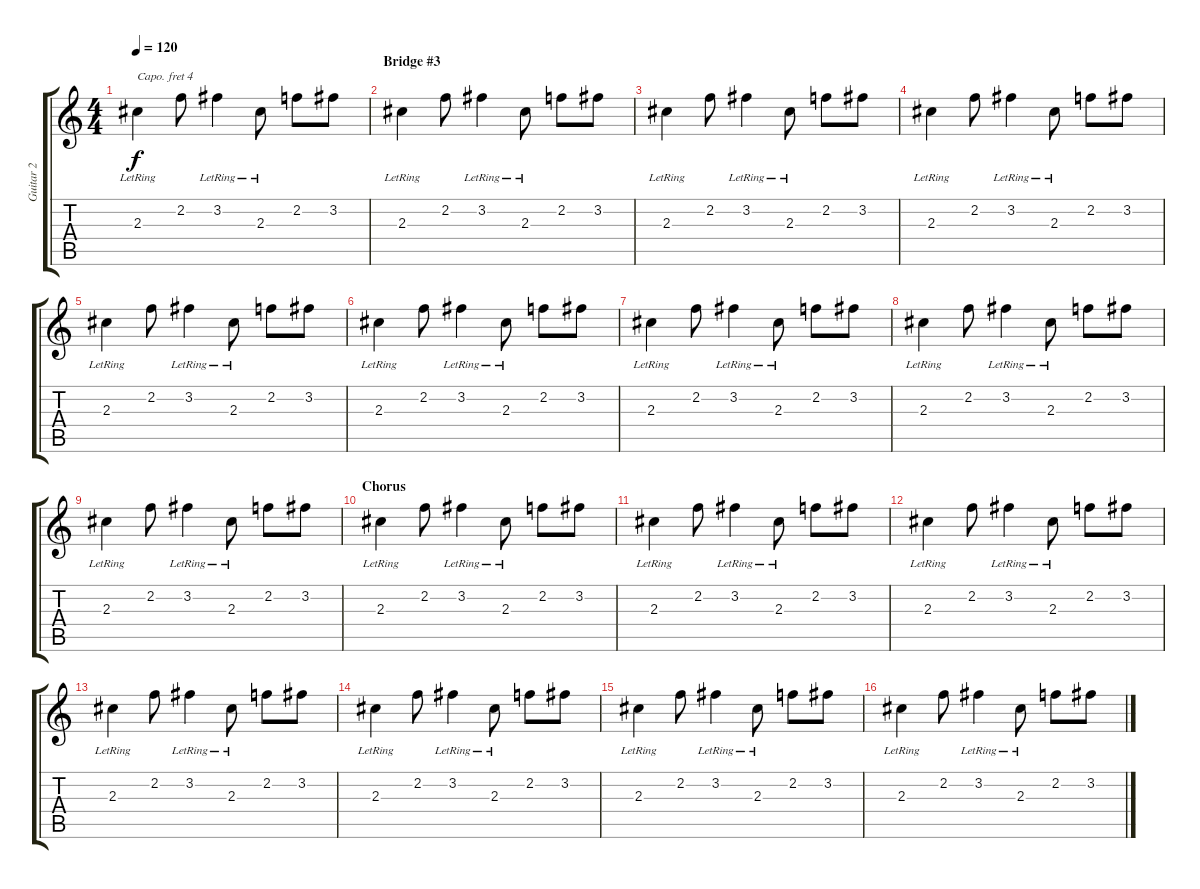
\track ("Guitar 2" "Guitar 2") {instrument electricguitarjazz}
\staff {score tabs}
\capo 4
\tuning (E4 B3 G3 D3 A2 E2) {hide}
\ts (4 4)
\tempo 120
\clef g2
\ks c
2.3{lr}.4{dy f} 2.2.8 3.2{lr}.4 2.3{lr}.8 2.2.8 3.2.8 |
\section ("" "Bridge #3")
2.3{lr}.4 2.2.8 3.2{lr}.4 2.3{lr}.8 2.2.8 3.2.8 |
2.3{lr}.4 2.2.8 3.2{lr}.4 2.3{lr}.8 2.2.8 3.2.8 |
2.3{lr}.4 2.2.8 3.2{lr}.4 2.3{lr}.8 2.2.8 3.2.8 |
2.3{lr}.4 2.2.8 3.2{lr}.4 2.3{lr}.8 2.2.8 3.2.8 |
2.3{lr}.4 2.2.8 3.2{lr}.4 2.3{lr}.8 2.2.8 3.2.8 |
2.3{lr}.4 2.2.8 3.2{lr}.4 2.3{lr}.8 2.2.8 3.2.8 |
2.3{lr}.4 2.2.8 3.2{lr}.4 2.3{lr}.8 2.2.8 3.2.8 |
2.3{lr}.4 2.2.8 3.2{lr}.4 2.3{lr}.8 2.2.8 3.2.8 |
\section ("" "Chorus")
2.3{lr}.4 2.2.8 3.2{lr}.4 2.3{lr}.8 2.2.8 3.2.8 |
2.3{lr}.4 2.2.8 3.2{lr}.4 2.3{lr}.8 2.2.8 3.2.8 |
2.3{lr}.4 2.2.8 3.2{lr}.4 2.3{lr}.8 2.2.8 3.2.8 |
2.3{lr}.4 2.2.8 3.2{lr}.4 2.3{lr}.8 2.2.8 3.2.8 |
2.3{lr}.4 2.2.8 3.2{lr}.4 2.3{lr}.8 2.2.8 3.2.8 |
2.3{lr}.4 2.2.8 3.2{lr}.4 2.3{lr}.8 2.2.8 3.2.8 |
2.3{lr}.4 2.2.8 3.2{lr}.4 2.3{lr}.8 2.2.8 3.2.8
